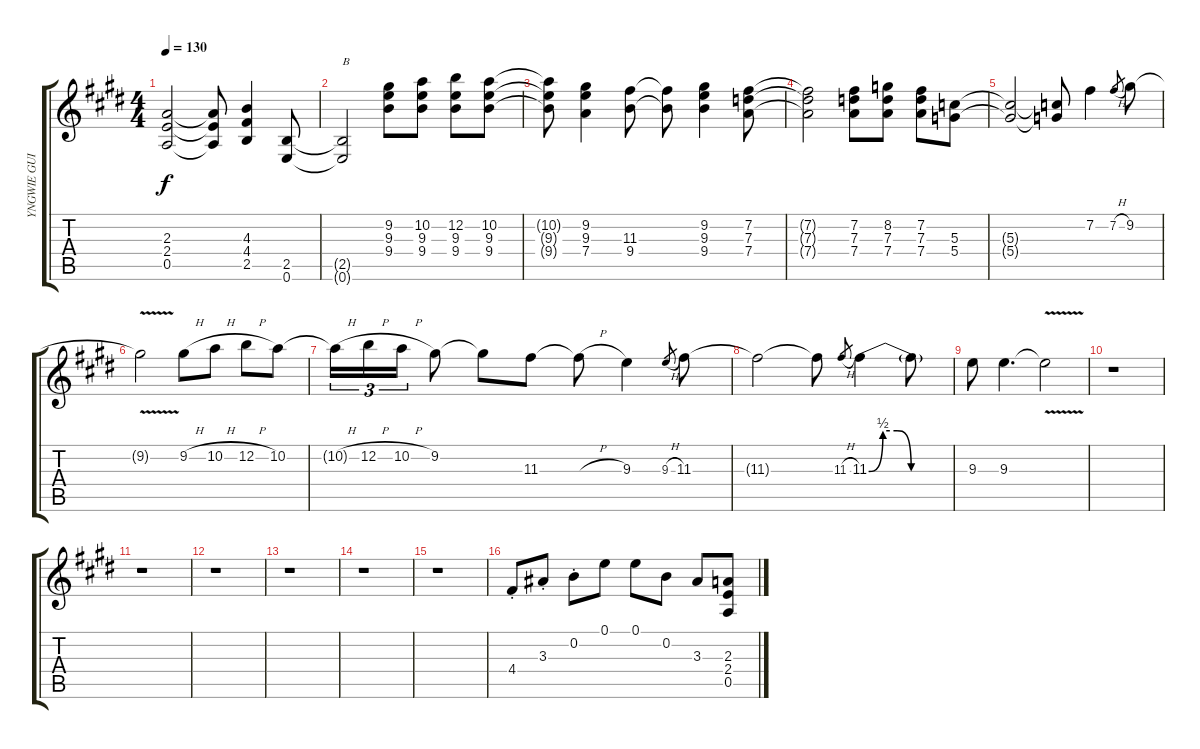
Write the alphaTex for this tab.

\track ("YNGWIE GUITAR 2" "YNGWIE GUI") {instrument overdrivenguitar}
\staff {score tabs}
\tuning (E4 B3 G3 D3 A2 E2) {hide}
\ts (4 4)
\tempo 130
\clef g2
\ks e
(2.3{t} 2.4{t} 0.5{t}).2{dy f} (2.3{t} 2.4{t} 0.5{t}).8 (4.3 4.4 2.5).4 (2.5 0.6).8 |
(2.5{t} 0.6{t}).2{txt "B"} (9.2 9.3 9.4).8 (10.2 9.3 9.4).8 (12.2 9.3 9.4).8 (10.2 9.3 9.4).8 |
(10.2{t} 9.3{t} 9.4{t}).8 (9.2 9.3 7.4).4 (11.3 9.4).8 (11.3{t} 9.4{t}).8 (9.2 9.3 9.4).4 (7.2 7.3 7.4).8 |
(7.2{t} 7.3{t} 7.4{t}).2 (7.2 7.3 7.4).8 (8.2 7.3 7.4).8 (7.2 7.3 7.4).8 (5.3 5.4).8 |
(5.3{t} 5.4{t}).2 (5.3{t} 5.4{t}).8 7.2.4 7.2{h}.8{gr} 9.2.8 |
9.2{v t}.2 9.2{h}.8 10.2{h}.8 12.2{h}.8 10.2.8 |
10.2{h t}.16{tu (3 2)} 12.2{h}.16{tu (3 2)} 10.2{h}.16{tu (3 2)} 9.2.8 9.2{t}.8 11.3.8 11.3{h t}.8 9.3.4 9.3{h}.8{gr} 11.3.8 |
11.3{t}.2 11.3{t}.8 11.3{h}.8{gr} 11.3{be (custom 0 0 10 2 20 2 30 0 60 0)}.4 11.3{t}.8 |
9.3.8 9.3.4{d} 9.3{v t}.2 |
r.1 |
r.1 |
r.1 |
r.1 |
r.1 |
r.1 |
4.4{st}.8 3.3{st}.8 0.2{st}.8 0.1.8 0.1.8 0.2.8 3.3.8 (2.3 2.4 0.5).8
